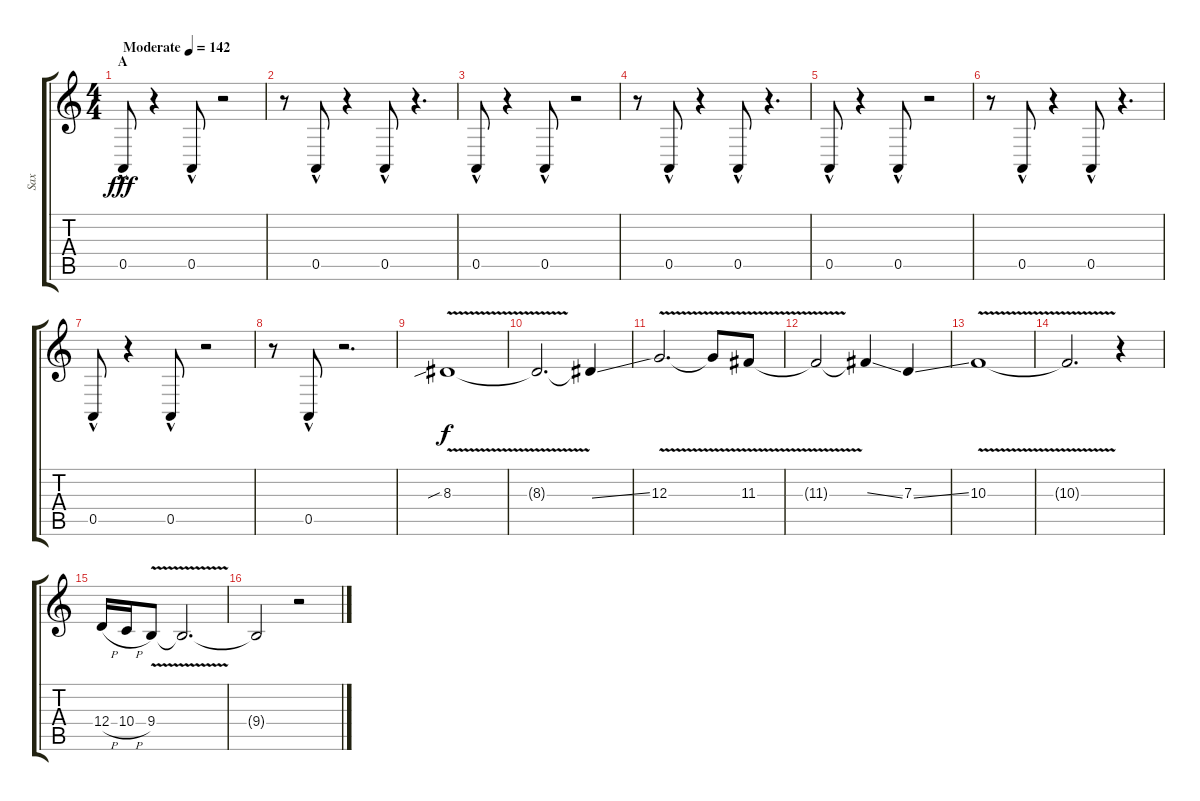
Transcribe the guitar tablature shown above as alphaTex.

\track ("Sax" "Sax") {instrument altosax}
\staff {score tabs}
\tuning (E4 B3 G3 D3 A2 E2) {hide}
\ts (4 4)
\section ("" "A")
\tempo (142 "Moderate")
\clef g2
\ks c
0.5{hac}.8{dy fff instrument altosax} r.4 0.5{hac}.8 r.2 |
r.8 0.5{hac}.8 r.4 0.5{hac}.8 r.4{d} |
0.5{hac}.8 r.4 0.5{hac}.8 r.2 |
r.8 0.5{hac}.8 r.4 0.5{hac}.8 r.4{d} |
0.5{hac}.8 r.4 0.5{hac}.8 r.2 |
r.8 0.5{hac}.8 r.4 0.5{hac}.8 r.4{d} |
0.5{hac}.8 r.4 0.5{hac}.8 r.2 |
r.8 0.5{hac}.8 r.2{d} |
8.3{v sib}.1{dy f} |
8.3{t}.2{d} 8.3{ss t}.4 |
12.3{v}.2{d} 12.3{t}.8 11.3{v}.8 |
11.3{t}.2 11.3{ss t}.4 7.3{ss}.4 |
10.3{v}.1 |
10.3{t}.2{d} r.4 |
12.4{h}.16 10.4{h}.16 9.4{v}.8 9.4{t}.2{d} |
9.4{t}.2 r.2
